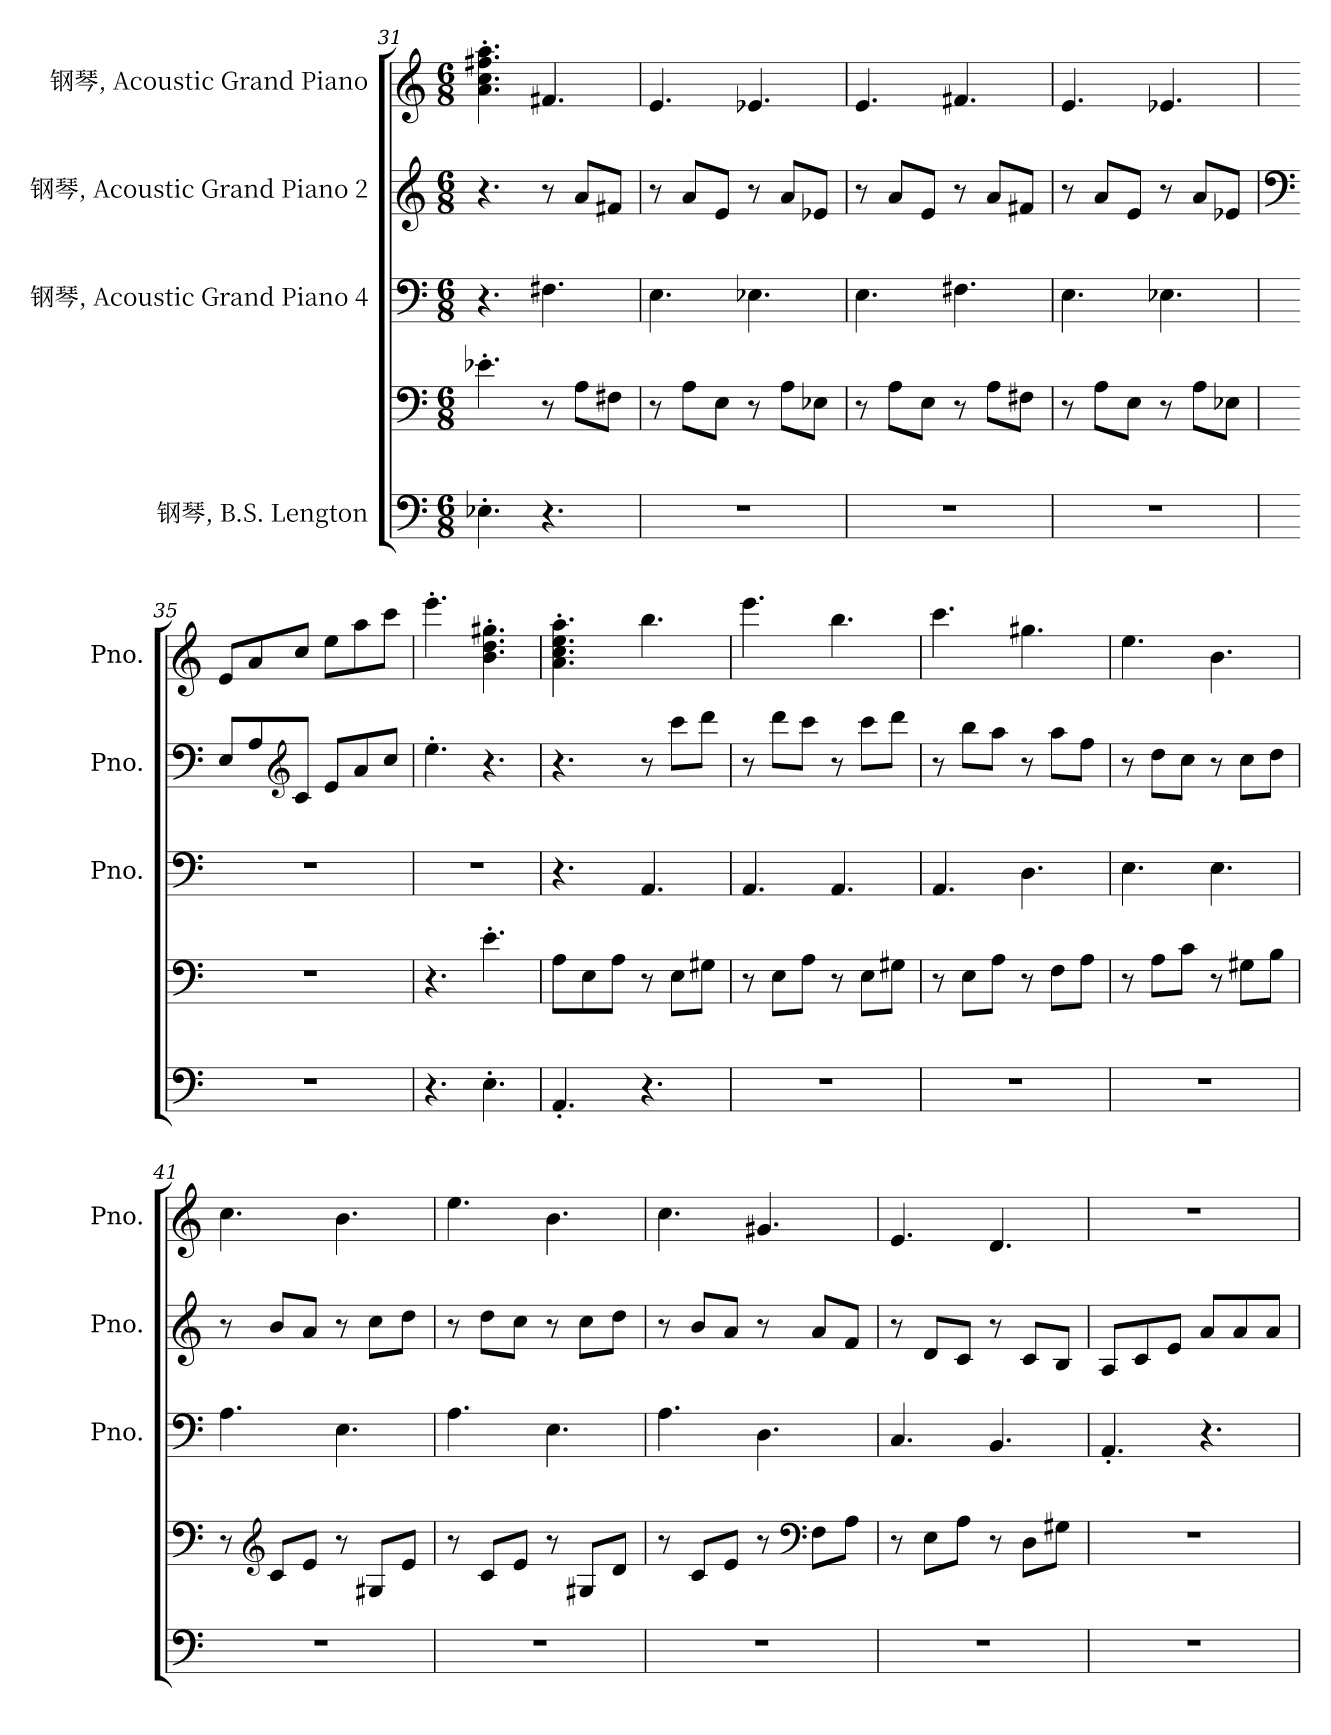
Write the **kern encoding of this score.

**kern	**kern	**kern	**kern	**kern
*part4	*part4	*part3	*part2	*part1
*staff5	*staff4	*staff3	*staff2	*staff1
*I"钢琴, B.S. Lengton	*	*I"钢琴, Acoustic Grand Piano 4	*I"钢琴, Acoustic Grand Piano 2	*I"钢琴, Acoustic Grand Piano
*	*	*I'Pno.	*I'Pno.	*I'Pno.
*clefF4	*clefF4	*clefF4	*clefG2	*clefG2
*k[]	*k[]	*k[]	*k[]	*k[]
*M6/8	*M6/8	*M6/8	*M6/8	*M6/8
=31	=31	=31	=31	=31
4.E-X'\	4.e-X'\	4.r	4.r	4.a\' 4.cc\' 4.ff#X\' 4.aa\'
4.r	8r	4.F#X\	8r	4.f#X/
.	8A\L	.	8a/L	.
.	8F#X\J	.	8f#X/J	.
=32	=32	=32	=32	=32
2.r	8r	4.E\	8r	4.e/
.	8A\L	.	8a/L	.
.	8E\J	.	8e/J	.
.	8r	4.E-X\	8r	4.e-X/
.	8A\L	.	8a/L	.
.	8E-X\J	.	8e-X/J	.
=33	=33	=33	=33	=33
2.r	8r	4.E\	8r	4.e/
.	8A\L	.	8a/L	.
.	8E\J	.	8e/J	.
.	8r	4.F#X\	8r	4.f#X/
.	8A\L	.	8a/L	.
.	8F#X\J	.	8f#X/J	.
!!LO:LB:g=z
=34	=34	=34	=34	=34
2.r	8r	4.E\	8r	4.e/
.	8A\L	.	8a/L	.
.	8E\J	.	8e/J	.
.	8r	4.E-X\	8r	4.e-X/
.	8A\L	.	8a/L	.
.	8E-X\J	.	8e-X/J	.
=35	=35	=35	=35	=35
*	*	*	*clefF4	*
2.r	2.r	2.r	8E/L	8e/L
.	.	.	8A/	8a/
*	*	*	*clefG2	*
.	.	.	8c/J	8cc/J
.	.	.	8e/L	8ee\L
.	.	.	8a/	8aa\
.	.	.	8cc/J	8ccc\J
=36	=36	=36	=36	=36
4.r	4.r	2.r	4.ee'\	4.eee'\
4.E'\	4.e'\	.	4.r	4.b\' 4.dd\' 4.gg#X\'
=37	=37	=37	=37	=37
4.AA'/	8A\L	4.r	4.r	4.a\' 4.cc\' 4.ee\' 4.aa\'
.	8E\	.	.	.
.	8A\J	.	.	.
4.r	8r	4.AA/	8r	4.bb\
.	8E\L	.	8ccc\L	.
.	8G#X\J	.	8ddd\J	.
=38	=38	=38	=38	=38
2.r	8r	4.AA/	8r	4.eee\
.	8E\L	.	8ddd\L	.
.	8A\J	.	8ccc\J	.
.	8r	4.AA/	8r	4.bb\
.	8E\L	.	8ccc\L	.
.	8G#X\J	.	8ddd\J	.
!!LO:PB:g=z
=39	=39	=39	=39	=39
2.r	8r	4.AA/	8r	4.ccc\
.	8E\L	.	8bb\L	.
.	8A\J	.	8aa\J	.
.	8r	4.D\	8r	4.gg#X\
.	8F\L	.	8aa\L	.
.	8A\J	.	8ff\J	.
=40	=40	=40	=40	=40
2.r	8r	4.E\	8r	4.ee\
.	8A\L	.	8dd\L	.
.	8c\J	.	8cc\J	.
.	8r	4.E\	8r	4.b\
.	8G#X\L	.	8cc\L	.
.	8B\J	.	8dd\J	.
=41	=41	=41	=41	=41
2.r	8r	4.A\	8r	4.cc\
*	*clefG2	*	*	*
.	8c/L	.	8b/L	.
.	8e/J	.	8a/J	.
.	8r	4.E\	8r	4.b\
.	8G#X/L	.	8cc\L	.
.	8e/J	.	8dd\J	.
=42	=42	=42	=42	=42
2.r	8r	4.A\	8r	4.ee\
.	8c/L	.	8dd\L	.
.	8e/J	.	8cc\J	.
.	8r	4.E\	8r	4.b\
.	8G#X/L	.	8cc\L	.
.	8d/J	.	8dd\J	.
=43	=43	=43	=43	=43
2.r	8r	4.A\	8r	4.cc\
.	8c/L	.	8b/L	.
.	8e/J	.	8a/J	.
.	8r	4.D\	8r	4.g#X/
*	*clefF4	*	*	*
.	8F\L	.	8a/L	.
.	8A\J	.	8f/J	.
!!LO:LB:g=z
=44	=44	=44	=44	=44
2.r	8r	4.C/	8r	4.e/
.	8E\L	.	8d/L	.
.	8A\J	.	8c/J	.
.	8r	4.BB/	8r	4.d/
.	8D\L	.	8c/L	.
.	8G#X\J	.	8B/J	.
=45	=45	=45	=45	=45
2.r	2.r	4.AA'/	8A/L	2.r
.	.	.	8c/	.
.	.	.	8e/J	.
.	.	4.r	8a/L	.
.	.	.	8a/	.
.	.	.	8a/J	.
=	=	=	=	=
*-	*-	*-	*-	*-
